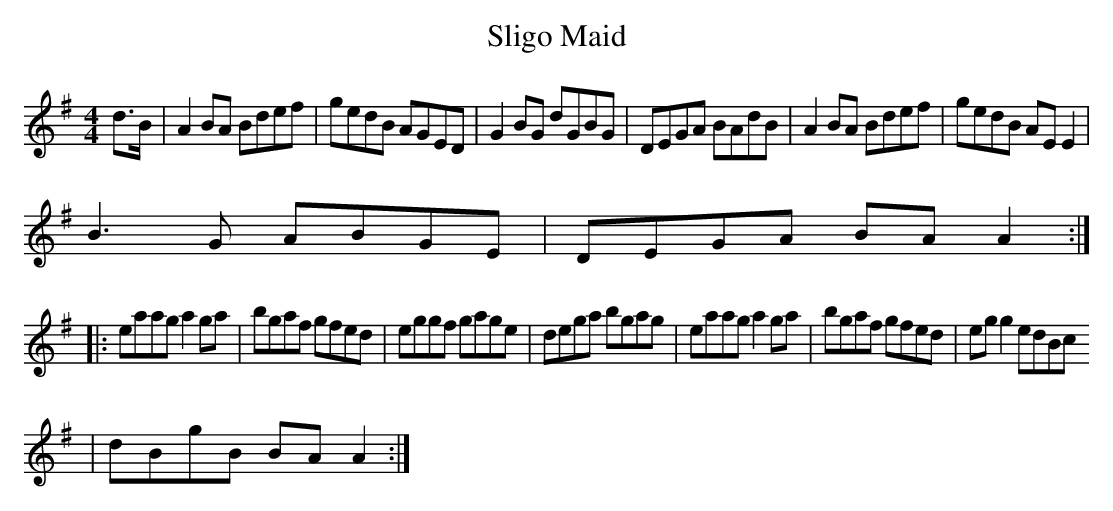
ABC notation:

X:1
T:Sligo Maid
M:4/4
L:1/8
K:ADor
d3/2B/2|A2 BA Bdef|gedB AGED|G2 BG dGBG|DEGA BAdB|A2 BA Bdef|gedB AE E2|
B3G ABGE|DEGA BA A2:|:
eaag a2 ga|bgaf gfed|eggf gage|dega bgag|eaag a2 ga|bgaf gfed|eg g2 edBc
|dBgB BA A2:|
